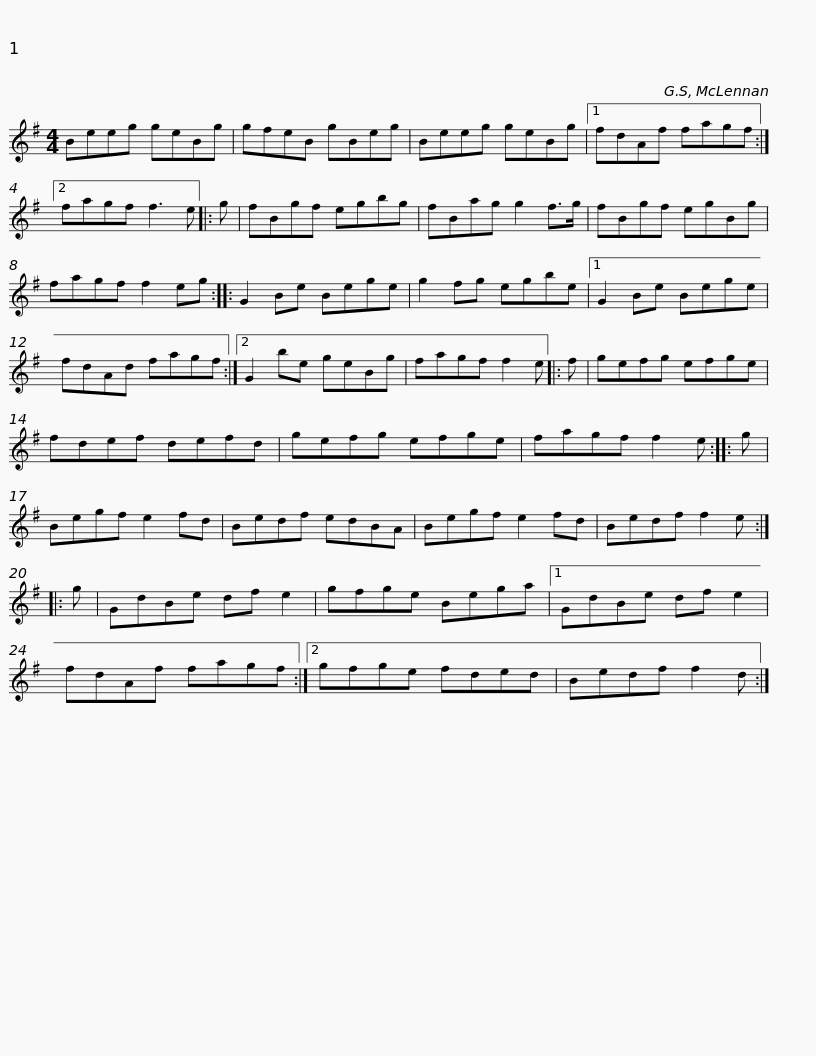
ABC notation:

X:1
L:1/8
M:4/4
I:linebreak $
K:Emin
V:1 treble
V:1
 Beeg geBg | gfeB gBeg | Beeg geBg |1 fdAf fagf :|2 fagf f3 e |: %5
 g |$ fBgf egbg | fBag g2 f>g | fBgf egBg | fagf f2 eg :: %10
 G2 Be Bege |$ g2 fg egbe |1 G2 Be Bege | fdAd fagf :|2 G2 be geBg | %15
 fagf f2 e |: f |$ gefg efge | fdef defd | gefg efge | %20
 fagf f2 e :: g | Begf e2 fd |$ Bedf edBA | Begf e2 fd | %25
 Bedf f2 e :: g | GdBe df e2 | gfge Bega |1 GdBe df e2 |$ %30
 fdAf fagf :|2 gfge fded | Bedf f2 d :| %33
